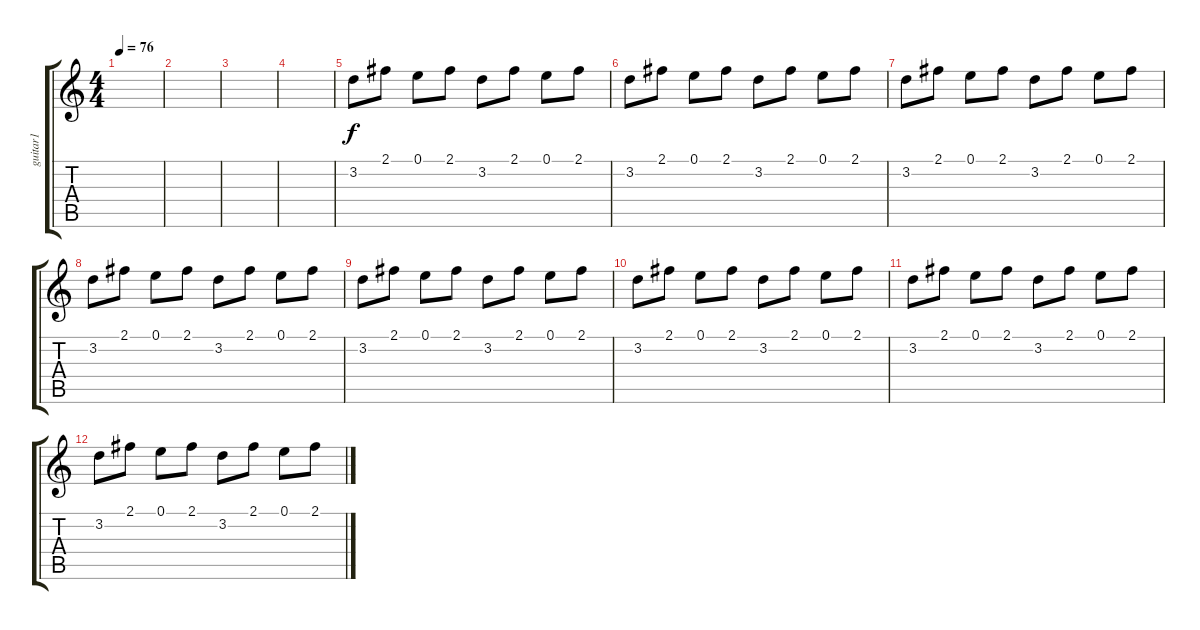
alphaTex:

\track ("guitar1" "guitar1") {instrument acousticguitarsteel}
\staff {score tabs}
\tuning (E4 B3 G3 D3 A2 E2) {hide}
\ts (4 4)
\tempo 76
\clef g2
\ks c
|
|
|
|
3.2.8{volume 16 instrument electricguitarjazz} 2.1.8 0.1.8 2.1.8 3.2.8 2.1.8 0.1.8 2.1.8 |
3.2.8 2.1.8 0.1.8 2.1.8 3.2.8 2.1.8 0.1.8 2.1.8 |
3.2.8 2.1.8 0.1.8 2.1.8 3.2.8 2.1.8 0.1.8 2.1.8 |
3.2.8 2.1.8 0.1.8 2.1.8 3.2.8 2.1.8 0.1.8 2.1.8 |
3.2.8 2.1.8 0.1.8 2.1.8 3.2.8 2.1.8 0.1.8 2.1.8 |
3.2.8 2.1.8 0.1.8 2.1.8 3.2.8 2.1.8 0.1.8 2.1.8 |
3.2.8 2.1.8 0.1.8 2.1.8 3.2.8 2.1.8 0.1.8 2.1.8 |
3.2.8 2.1.8 0.1.8 2.1.8 3.2.8 2.1.8 0.1.8 2.1.8
